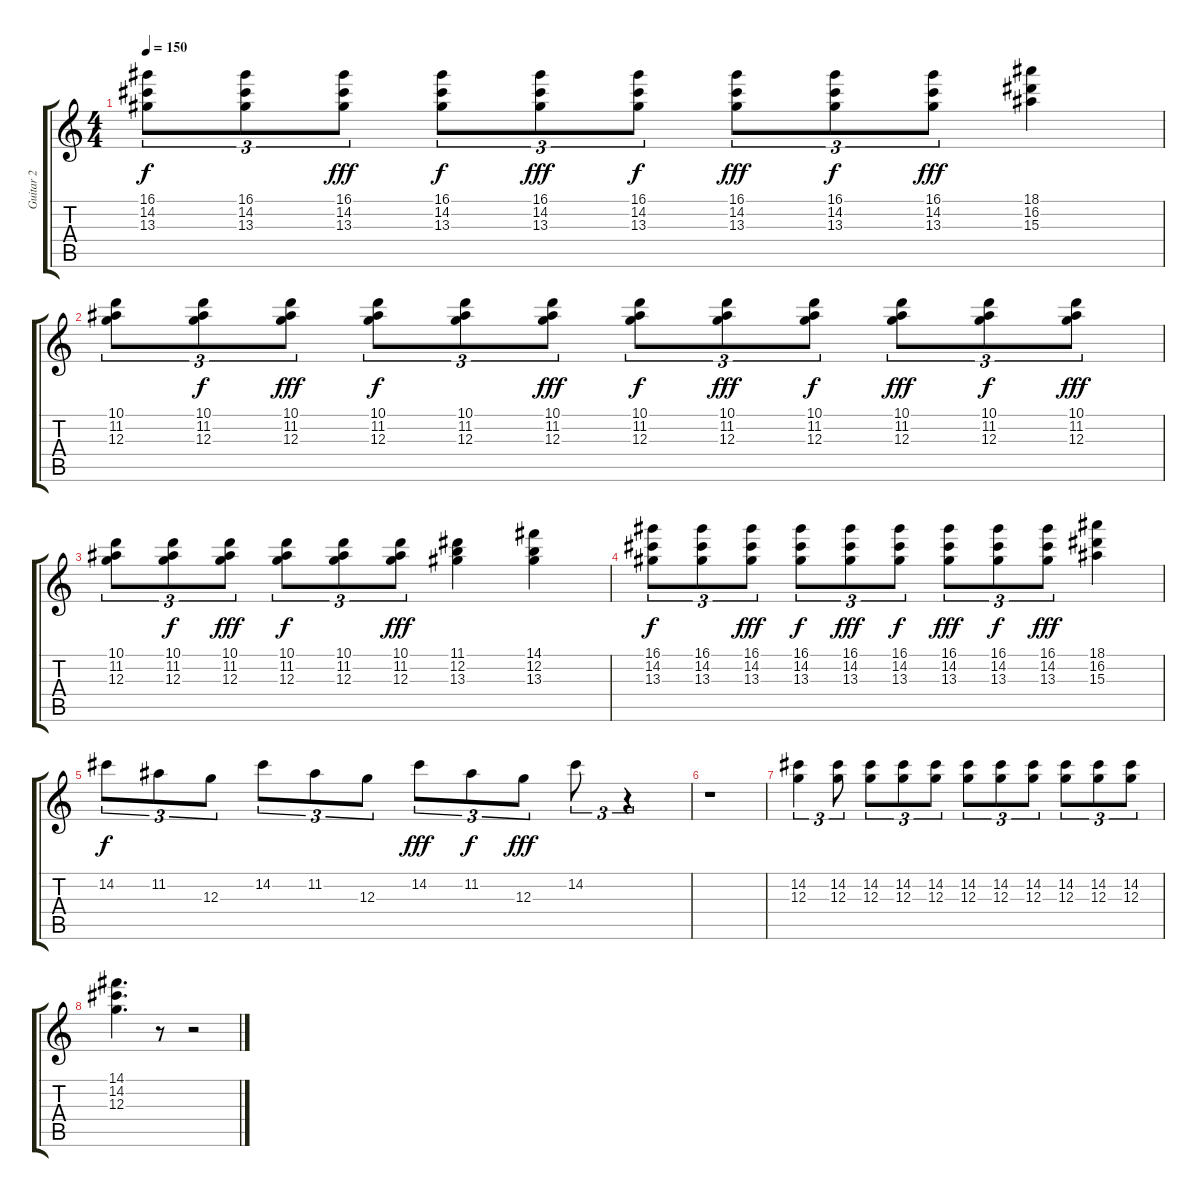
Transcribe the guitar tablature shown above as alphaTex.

\track ("Guitar 2" "Guitar 2") {instrument distortionguitar}
\staff {score tabs}
\tuning (E4 B3 G3 D3 A2 E2) {hide}
\ts (4 4)
\tempo 150
\clef g2
\ks c
(16.1 14.2 13.3).8{tu (3 2) dy f} (16.1 14.2 13.3).8{tu (3 2)} (16.1 14.2 13.3).8{tu (3 2) dy fff} (16.1 14.2 13.3).8{tu (3 2) dy f} (16.1 14.2 13.3).8{tu (3 2) dy fff} (16.1 14.2 13.3).8{tu (3 2) dy f} (16.1 14.2 13.3).8{tu (3 2) dy fff} (16.1 14.2 13.3).8{tu (3 2) dy f} (16.1 14.2 13.3).8{tu (3 2) dy fff} (18.1 16.2 15.3).4 |
(10.1 11.2 12.3).8{tu (3 2)} (10.1 11.2 12.3).8{tu (3 2) dy f} (10.1 11.2 12.3).8{tu (3 2) dy fff} (10.1 11.2 12.3).8{tu (3 2) dy f} (10.1 11.2 12.3).8{tu (3 2)} (10.1 11.2 12.3).8{tu (3 2) dy fff} (10.1 11.2 12.3).8{tu (3 2) dy f} (10.1 11.2 12.3).8{tu (3 2) dy fff} (10.1 11.2 12.3).8{tu (3 2) dy f} (10.1 11.2 12.3).8{tu (3 2) dy fff} (10.1 11.2 12.3).8{tu (3 2) dy f} (10.1 11.2 12.3).8{tu (3 2) dy fff} |
(10.1 11.2 12.3).8{tu (3 2)} (10.1 11.2 12.3).8{tu (3 2) dy f} (10.1 11.2 12.3).8{tu (3 2) dy fff} (10.1 11.2 12.3).8{tu (3 2) dy f} (10.1 11.2 12.3).8{tu (3 2)} (10.1 11.2 12.3).8{tu (3 2) dy fff} (11.1 12.2 13.3).4 (14.1 12.2 13.3).4 |
(16.1 14.2 13.3).8{tu (3 2) dy f} (16.1 14.2 13.3).8{tu (3 2)} (16.1 14.2 13.3).8{tu (3 2) dy fff} (16.1 14.2 13.3).8{tu (3 2) dy f} (16.1 14.2 13.3).8{tu (3 2) dy fff} (16.1 14.2 13.3).8{tu (3 2) dy f} (16.1 14.2 13.3).8{tu (3 2) dy fff} (16.1 14.2 13.3).8{tu (3 2) dy f} (16.1 14.2 13.3).8{tu (3 2) dy fff} (18.1 16.2 15.3).4 |
14.2.8{tu (3 2) dy f} 11.2.8{tu (3 2)} 12.3.8{tu (3 2)} 14.2.8{tu (3 2)} 11.2.8{tu (3 2)} 12.3.8{tu (3 2)} 14.2.8{tu (3 2) dy fff} 11.2.8{tu (3 2) dy f} 12.3.8{tu (3 2) dy fff} 14.2.8{tu (3 2)} r.4{tu (3 2)} |
r.1 |
(14.2 12.3).4{tu (3 2)} (14.2 12.3).8{tu (3 2)} (14.2 12.3).8{tu (3 2)} (14.2 12.3).8{tu (3 2)} (14.2 12.3).8{tu (3 2)} (14.2 12.3).8{tu (3 2)} (14.2 12.3).8{tu (3 2)} (14.2 12.3).8{tu (3 2)} (14.2 12.3).8{tu (3 2)} (14.2 12.3).8{tu (3 2)} (14.2 12.3).8{tu (3 2)} |
(14.1 14.2 12.3).4{d} r.8 r.2
